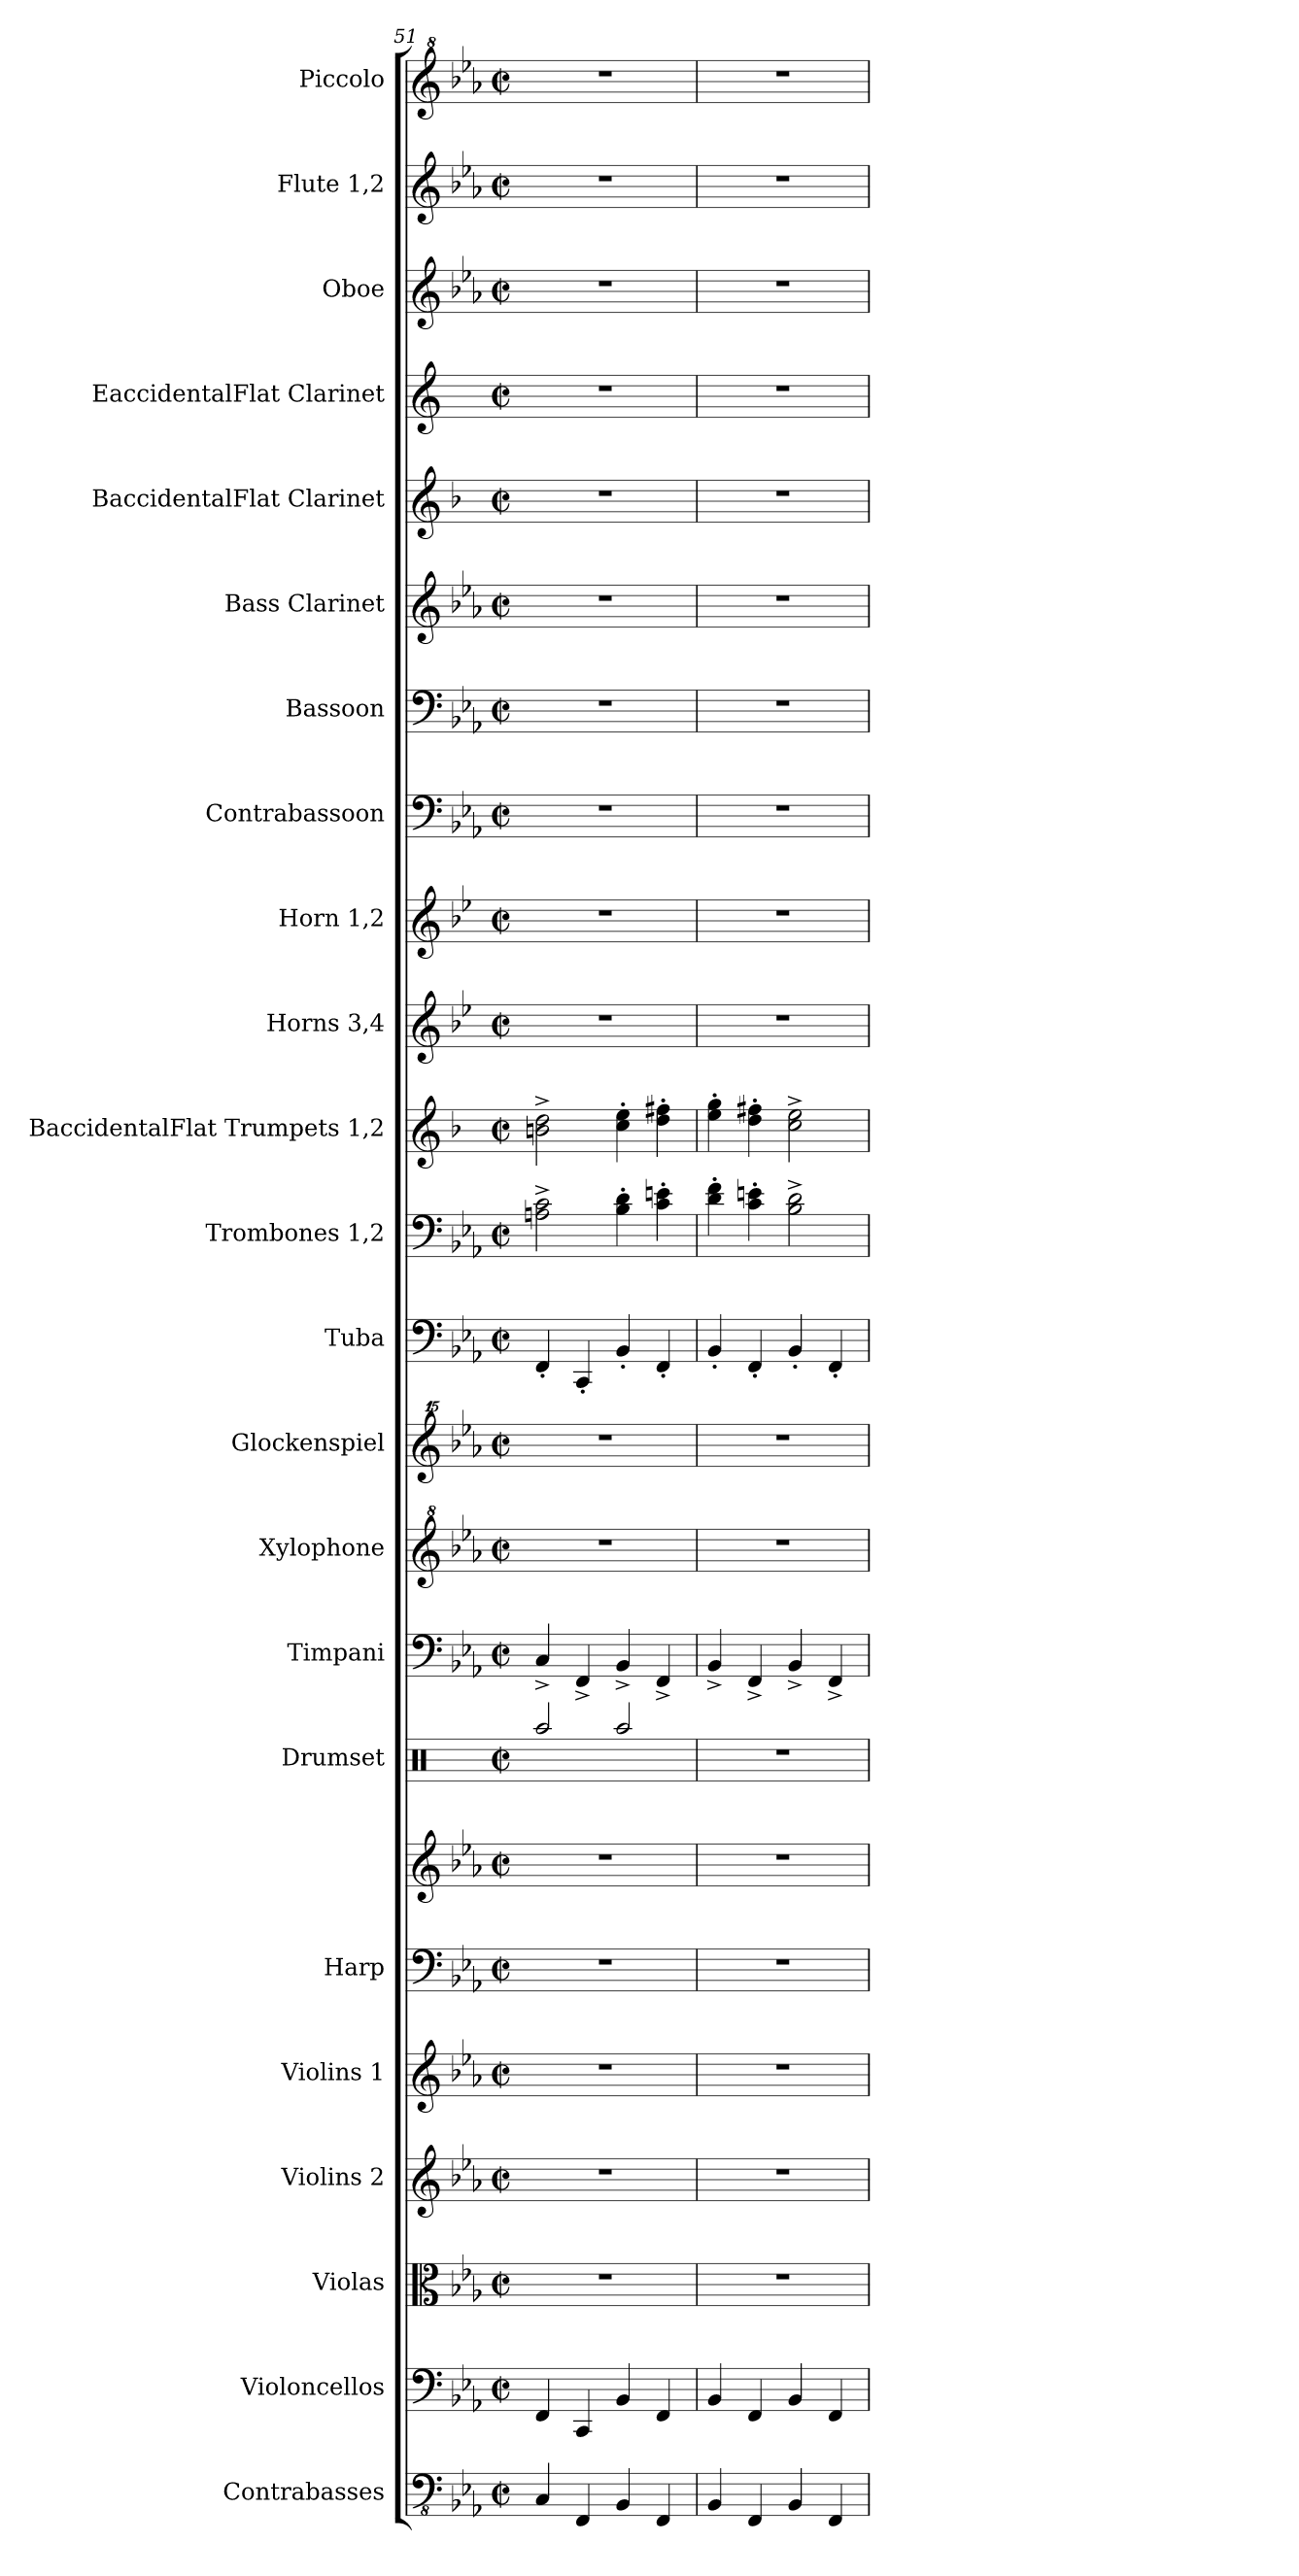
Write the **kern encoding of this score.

**kern	**kern	**kern	**kern	**kern	**kern	**kern	**kern	**kern	**kern	**kern	**kern	**kern	**kern	**kern	**kern	**kern	**kern	**kern	**kern	**kern	**kern	**kern	**kern
*part23	*part22	*part21	*part20	*part19	*part18	*part18	*part17	*part16	*part15	*part14	*part13	*part12	*part11	*part10	*part9	*part8	*part7	*part6	*part5	*part4	*part3	*part2	*part1
*staff24	*staff23	*staff22	*staff21	*staff20	*staff19	*staff18	*staff17	*staff16	*staff15	*staff14	*staff13	*staff12	*staff11	*staff10	*staff9	*staff8	*staff7	*staff6	*staff5	*staff4	*staff3	*staff2	*staff1
*I"Contrabasses	*I"Violoncellos	*I"Violas	*I"Violins 2	*I"Violins 1	*I"Harp	*	*I"Drumset	*I"Timpani	*I"Xylophone	*I"Glockenspiel	*I"Tuba	*I"Trombones 1,2	*I"BaccidentalFlat Trumpets 1,2	*I"Horns 3,4	*I"Horn 1,2	*I"Contrabassoon	*I"Bassoon	*I"Bass Clarinet	*I"BaccidentalFlat Clarinet	*I"EaccidentalFlat Clarinet	*I"Oboe	*I"Flute 1,2	*I"Piccolo
*I'Cbs.	*I'Vlcs.	*I'Vlas.	*I'Vlns. 2	*I'Vlns. 1	*I'Hrp.	*	*I'Drs.	*I'Timp.	*I'Xyl.	*I'Glk.	*I'Tu.	*I'Trbs. 1,2	*I'BaccidentalFlat Tpts. 1,2	*I'Hns. 3,4	*	*I'Cbsn.	*I'Bsn.	*I'B. Cl.	*I'BaccidentalFlat Cl.	*I'EaccidentalFlat Cl.	*I'Ob.	*I'Fl. 1, 2	*I'Picc.
*clefFv4	*clefF4	*clefC3	*clefG2	*clefG2	*clefF4	*clefG2	*clefX	*clefF4	*clefG^2	*clefG^^2	*clefF4	*clefF4	*clefG2	*clefG2	*clefG2	*clefF4	*clefF4	*clefG2	*clefG2	*clefG2	*clefG2	*clefG2	*clefG^2
*	*	*	*	*	*	*	*	*	*	*	*	*	*ITrd1c2	*ITrd4c7	*ITrd4c7	*ITrd7c12	*	*ITrd8c14	*ITrd1c2	*ITrd-2c-3	*	*	*ITrd-7c-12
*k[b-e-a-]	*k[b-e-a-]	*k[b-e-a-]	*k[b-e-a-]	*k[b-e-a-]	*k[b-e-a-]	*k[b-e-a-]	*k[]	*k[b-e-a-]	*k[b-e-a-]	*k[b-e-a-]	*k[b-e-a-]	*k[b-e-a-]	*k[b-e-a-]	*k[b-e-a-]	*k[b-e-a-]	*k[b-e-a-]	*k[b-e-a-]	*k[b-e-a-]	*k[b-e-a-]	*k[b-e-a-]	*k[b-e-a-]	*k[b-e-a-]	*k[b-e-a-]
*M4/4	*M4/4	*M4/4	*M4/4	*M4/4	*M4/4	*M4/4	*M4/4	*M4/4	*M4/4	*M4/4	*M4/4	*M4/4	*M4/4	*M4/4	*M4/4	*M4/4	*M4/4	*M4/4	*M4/4	*M4/4	*M4/4	*M4/4	*M4/4
*met(c|)	*met(c|)	*met(c|)	*met(c|)	*met(c|)	*met(c|)	*met(c|)	*met(c|)	*met(c|)	*met(c|)	*met(c|)	*met(c|)	*met(c|)	*met(c|)	*met(c|)	*met(c|)	*met(c|)	*met(c|)	*met(c|)	*met(c|)	*met(c|)	*met(c|)	*met(c|)	*met(c|)
=51	=51	=51	=51	=51	=51	=51	=51	=51	=51	=51	=51	=51	=51	=51	=51	=51	=51	=51	=51	=51	=51	=51	=51
4CC/	4FF/	1r	1r	1r	1r	1r	2Raa/	4C^/	1r	1r	4FF'/	2An\^ 2c\^	2an\^ 2cc\^	1r	1r	1r	1r	1r	1r	1r	1r	1r	1r
4FFF/	4CC/	.	.	.	.	.	.	4FF^/	.	.	4CC'/	.	.	.	.	.	.	.	.	.	.	.	.
4BBB-/	4BB-/	.	.	.	.	.	2Raa/	4BB-^/	.	.	4BB-'/	4B-\' 4d\'	4b-\' 4dd\'	.	.	.	.	.	.	.	.	.	.
4FFF/	4FF/	.	.	.	.	.	.	4FF^/	.	.	4FF'/	4c\' 4en\'	4cc\' 4een\'	.	.	.	.	.	.	.	.	.	.
!!LO:PB:g=z
=52	=52	=52	=52	=52	=52	=52	=52	=52	=52	=52	=52	=52	=52	=52	=52	=52	=52	=52	=52	=52	=52	=52	=52
4BBB-/	4BB-/	1r	1r	1r	1r	1r	1r	4BB-^/	1r	1r	4BB-'/	4d\' 4f\'	4dd\' 4ff\'	1r	1r	1r	1r	1r	1r	1r	1r	1r	1r
4FFF/	4FF/	.	.	.	.	.	.	4FF^/	.	.	4FF'/	4c\' 4en\'	4cc\' 4een\'	.	.	.	.	.	.	.	.	.	.
4BBB-/	4BB-/	.	.	.	.	.	.	4BB-^/	.	.	4BB-'/	2B-\^ 2d\^	2b-\^ 2dd\^	.	.	.	.	.	.	.	.	.	.
4FFF/	4FF/	.	.	.	.	.	.	4FF^/	.	.	4FF'/	.	.	.	.	.	.	.	.	.	.	.	.
=	=	=	=	=	=	=	=	=	=	=	=	=	=	=	=	=	=	=	=	=	=	=	=
*-	*-	*-	*-	*-	*-	*-	*-	*-	*-	*-	*-	*-	*-	*-	*-	*-	*-	*-	*-	*-	*-	*-	*-
